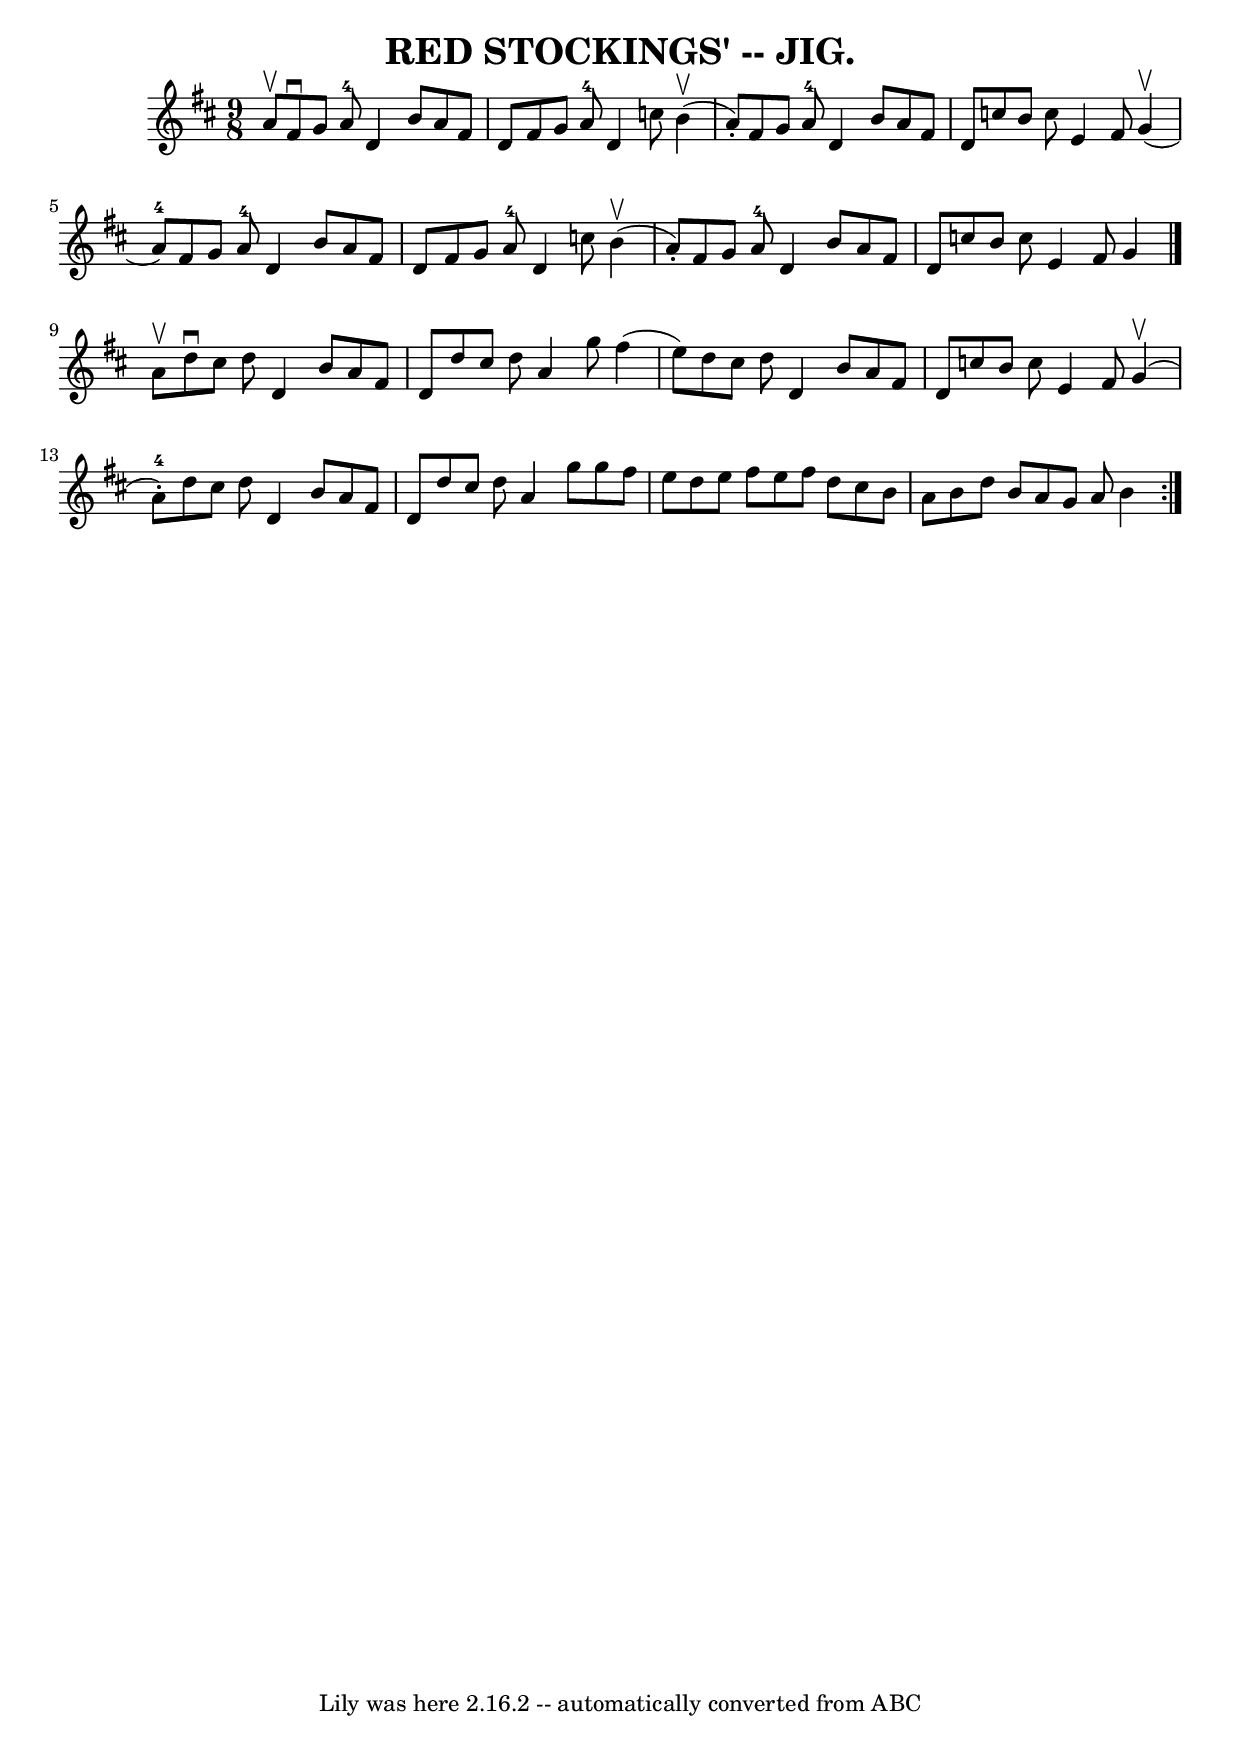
\version "2.7.40"
\include "Mammoth.ily"
\header {
	%% book = "Coles pg. 75.3"
	crossRefNumber = "11"
	footnotes = "\\\\Compare Rakes of Westmeat:h/Blast of Wind, pg 65"
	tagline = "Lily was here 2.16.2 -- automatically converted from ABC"
	title = "RED STOCKINGS' -- JIG."
}
voicedefault =  {


\repeat volta 2 {
\time 9/8 
\key d \major a'8^\upbow |
 fis'8^\downbow g'8 a'8 
-4 d'4 b'8 a'8 fis'8 d'8  |
 fis'8 g'8 a'8-4   
d'4 c''8 b'4 (^\upbow a'8 -.) |
 fis'8 g'8 a'8-4   
d'4 b'8 a'8 fis'8 d'8  |
 c''8 b'8 c''8 e'4    
fis'8 g'4 (^\upbow a'8-4) |
 fis'8 g'8 a'8-4   
d'4 b'8 a'8 fis'8 d'8  |
 fis'8 g'8 a'8-4 d'4    
c''8 b'4 (^\upbow a'8 -.) |
 fis'8 g'8 a'8-4 d'4    
b'8 a'8 fis'8 d'8  |
 c''8 b'8 c''8 e'4 fis'8    
g'4  \bar "|." a'8^\upbow |
 d''8^\downbow cis''8 d''8    
d'4 b'8 a'8 fis'8 d'8  |
 d''8 cis''8 d''8 a'4    
g''8 fis''4 (e''8) |
 d''8 cis''8 d''8 d'4 b'8    
a'8 fis'8 d'8  |
 c''8 b'8 c''8 e'4 fis'8 g'4 
(^\upbow a'8-4-.) |
 d''8 cis''8 d''8 d'4 b'8    
a'8 fis'8 d'8  |
 d''8 cis''8 d''8 a'4 g''8 g''8   
 fis''8 e''8  |
 d''8 e''8 fis''8 e''8 fis''8 d''8    
cis''8 b'8 a'8  |
 b'8 d''8 b'8 a'8 g'8 a'8 b'4 
 }   
}

\score{
    <<

	\context Staff="default"
	{
	    \voicedefault 
	}

    >>
	\layout {
	}
	\midi {}
}
